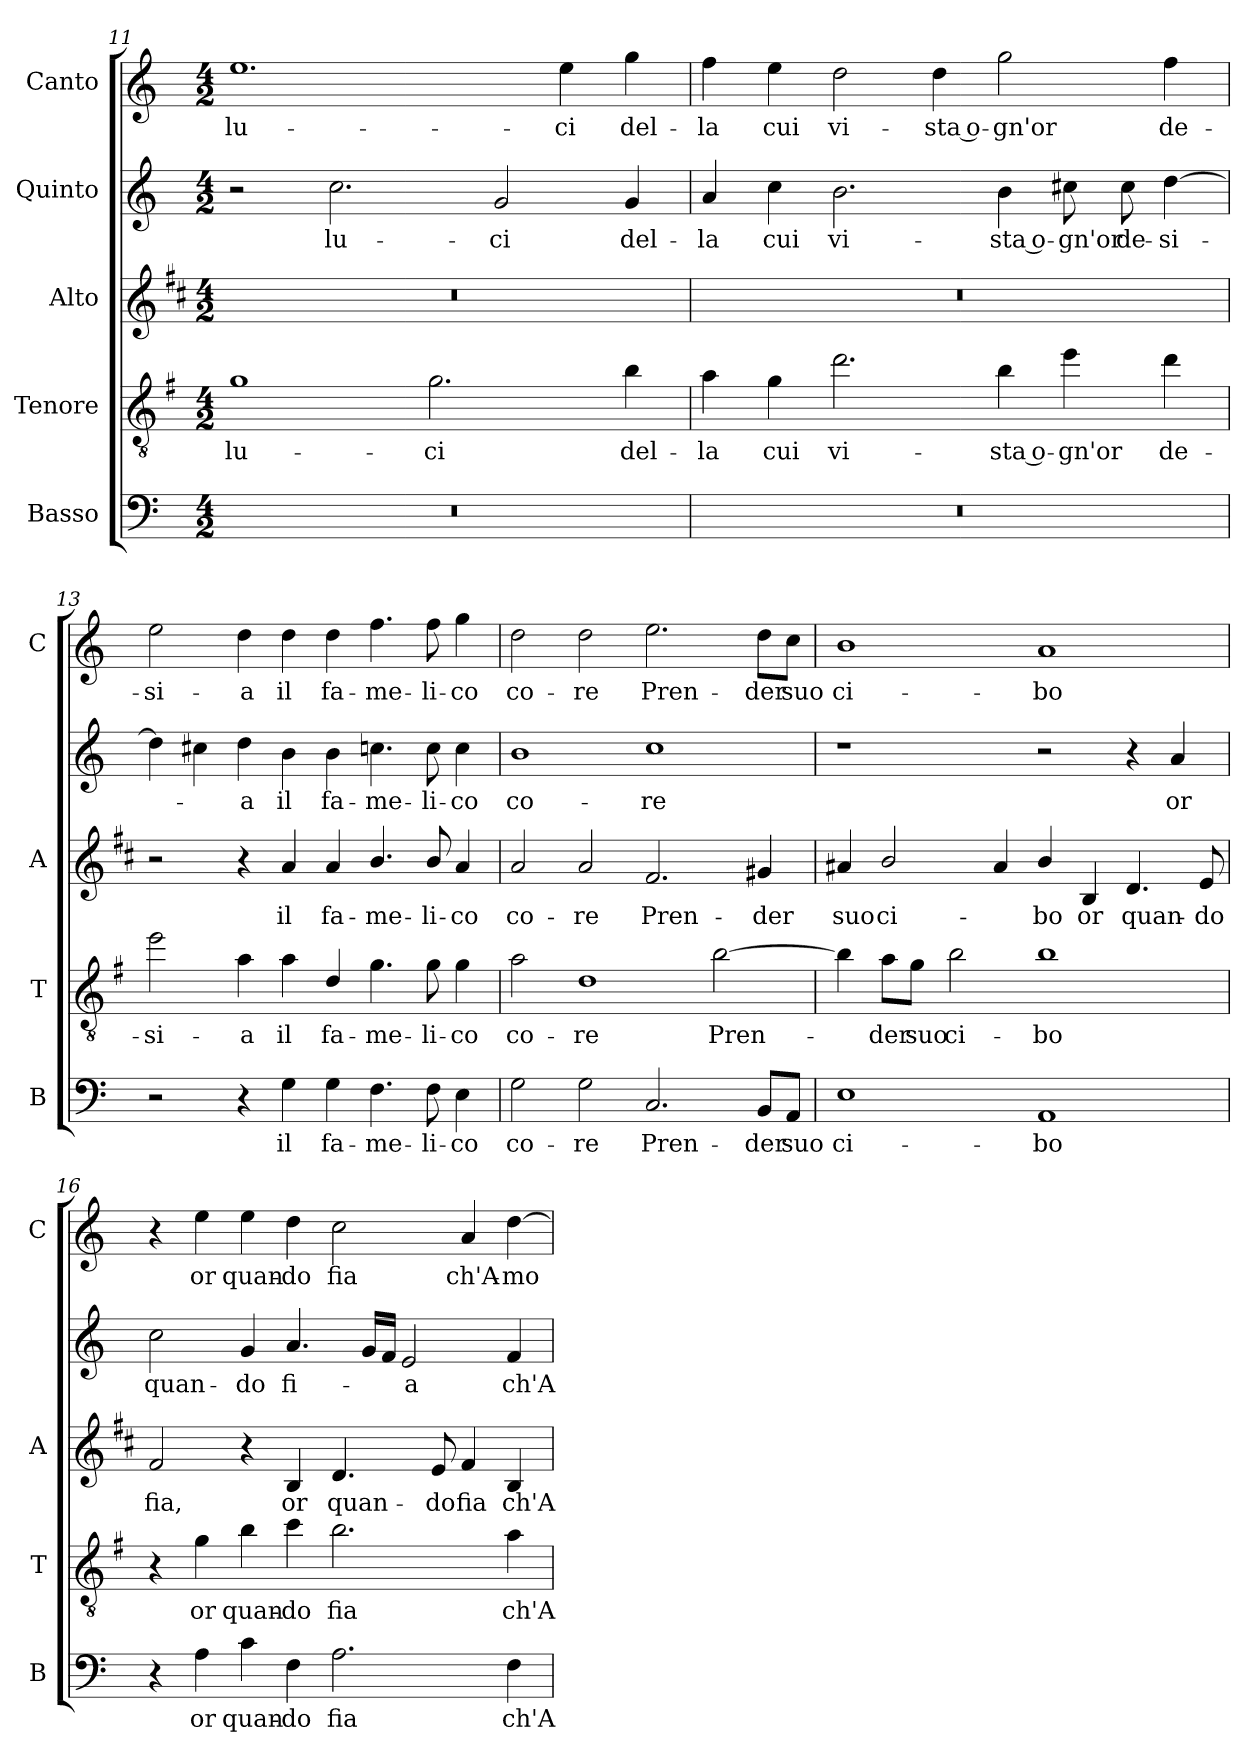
**kern	**text	**kern	**text	**kern	**text	**kern	**text	**kern	**text
*part5	*part5	*part4	*part4	*part3	*part3	*part2	*part2	*part1	*part1
*staff5	*staff5	*staff4	*staff4	*staff3	*staff3	*staff2	*staff2	*staff1	*staff1
*I"Basso	*	*I"Tenore	*	*I"Alto	*	*I"Quinto	*	*I"Canto	*
*I'B	*	*I'T	*	*I'A	*	*	*	*I'C	*
*clefF4	*	*clefGv2	*	*clefG2	*	*clefG2	*	*clefG2	*
*	*	*ITrd4c7	*	*ITrd1c2	*	*	*	*	*
*k[]	*	*k[]	*	*k[]	*	*k[]	*	*k[]	*
*C:	*	*C:	*	*C:	*	*C:	*	*C:	*
*M4/2	*	*M4/2	*	*M4/2	*	*M4/2	*	*M4/2	*
=11	=11	=11	=11	=11	=11	=11	=11	=11	=11
!	!	!	!LO:LY:b	!	!	!	!	!	!LO:LY:b
0r	.	1c	lu-	0r	.	2r	.	1.ee	lu-
!	!	!	!	!	!	!	!LO:LY:b	!	!
.	.	.	.	.	.	2.cc\	lu-	.	.
!	!	!	!LO:LY:b	!	!	!	!	!	!
.	.	2.c\	-ci	.	.	.	.	.	.
!	!	!	!	!	!	!	!LO:LY:b	!	!
.	.	.	.	.	.	2g/	-ci	.	.
!	!	!	!	!	!	!	!	!	!LO:LY:b
.	.	.	.	.	.	.	.	4ee\	-ci
!	!	!	!LO:LY:b	!	!	!	!LO:LY:b	!	!LO:LY:b
.	.	4e\	del-	.	.	4g/	del-	4gg\	del-
!!LO:LB:g=z
=12	=12	=12	=12	=12	=12	=12	=12	=12	=12
!	!	!	!LO:LY:b	!	!	!	!LO:LY:b	!	!LO:LY:b
0r	.	4d\	-la	0r	.	4a/	-la	4ff\	-la
!	!	!	!LO:LY:b	!	!	!	!LO:LY:b	!	!LO:LY:b
.	.	4c\	cui	.	.	4cc\	cui	4ee\	cui
!	!	!	!LO:LY:b	!	!	!	!LO:LY:b	!	!LO:LY:b
.	.	2.g\	vi-	.	.	2.b\	vi-	2dd\	vi-
!	!	!	!	!	!	!	!	!	!LO:LY:b
.	.	.	.	.	.	.	.	4dd\	-sta o-
!	!	!	!LO:LY:b	!	!	!	!LO:LY:b	!	!LO:LY:b
.	.	4e\	-sta o-	.	.	4b\	-sta o-	2gg\	-gn'or
!	!	!	!LO:LY:b	!	!	!	!LO:LY:b	!	!
.	.	4a\	-gn'or	.	.	8cc#X\	-gn'or	.	.
!	!	!	!	!	!	!	!LO:LY:b	!	!
.	.	.	.	.	.	8cc#\	de-	.	.
!	!	!	!LO:LY:b	!	!	!	!LO:LY:b	!	!LO:LY:b
.	.	4g\	de-	.	.	[4dd\	-si-	4ff\	de-
=13	=13	=13	=13	=13	=13	=13	=13	=13	=13
!	!	!	!LO:LY:b	!	!	!	!	!	!LO:LY:b
2r	.	2a\	-si-	2r	.	4dd\]	.	2ee\	-si-
.	.	.	.	.	.	4cc#X\	.	.	.
!	!	!	!LO:LY:b	!	!	!	!LO:LY:b	!	!LO:LY:b
4r	.	4d\	-a	4r	.	4dd\	-a	4dd\	-a
!	!LO:LY:b	!	!LO:LY:b	!	!LO:LY:b	!	!LO:LY:b	!	!LO:LY:b
4G\	il	4d\	il	4g/	il	4b\	il	4dd\	il
!	!LO:LY:b	!	!LO:LY:b	!	!LO:LY:b	!	!LO:LY:b	!	!LO:LY:b
4G\	fa-	4G/	fa-	4g/	fa-	4b\	fa-	4dd\	fa-
!	!LO:LY:b	!	!LO:LY:b	!	!LO:LY:b	!	!LO:LY:b	!	!LO:LY:b
4.F\	-me-	4.c\	-me-	4.a/	-me-	4.ccn\	-me-	4.ff\	-me-
!	!LO:LY:b	!	!LO:LY:b	!	!LO:LY:b	!	!LO:LY:b	!	!LO:LY:b
8F\	-li-	8c\	-li-	8a/	-li-	8cc\	-li-	8ff\	-li-
!	!LO:LY:b	!	!LO:LY:b	!	!LO:LY:b	!	!LO:LY:b	!	!LO:LY:b
4E\	-co	4c\	-co	4g/	-co	4cc\	-co	4gg\	-co
=14	=14	=14	=14	=14	=14	=14	=14	=14	=14
!	!LO:LY:b	!	!LO:LY:b	!	!LO:LY:b	!	!LO:LY:b	!	!LO:LY:b
2G\	co-	2d\	co-	2g/	co-	1b	co-	2dd\	co-
!	!LO:LY:b	!	!LO:LY:b	!	!LO:LY:b	!	!	!	!LO:LY:b
2G\	-re	1G	-re	2g/	-re	.	.	2dd\	-re
!	!LO:LY:b	!	!	!	!LO:LY:b	!	!LO:LY:b	!	!LO:LY:b
2.C/	Pren-	.	.	2.e/	Pren-	1cc	-re	2.ee\	Pren-
!	!	!	!LO:LY:b	!	!	!	!	!	!
.	.	[2e\	Pren-	.	.	.	.	.	.
!	!LO:LY:b	!	!	!	!LO:LY:b	!	!	!	!LO:LY:b
8BB/L	-der	.	.	4f#X/	-der	.	.	8dd\L	-der
!	!LO:LY:b	!	!	!	!	!	!	!	!LO:LY:b
8AA/J	suo	.	.	.	.	.	.	8cc\J	suo
!!LO:LB:g=z
=15	=15	=15	=15	=15	=15	=15	=15	=15	=15
!	!LO:LY:b	!	!	!	!LO:LY:b	!	!	!	!LO:LY:b
1E	ci-	4e\]	.	4g#X/	suo	1r	.	1b	ci-
!	!	!	!LO:LY:b	!	!LO:LY:b	!	!	!	!
.	.	8d\L	-der	2a/	ci-	.	.	.	.
!	!	!	!LO:LY:b	!	!	!	!	!	!
.	.	8c\J	suo	.	.	.	.	.	.
!	!	!	!LO:LY:b	!	!	!	!	!	!
.	.	2e\	ci-	.	.	.	.	.	.
.	.	.	.	4g#/	.	.	.	.	.
!	!LO:LY:b	!	!LO:LY:b	!	!LO:LY:b	!	!	!	!LO:LY:b
1AA	-bo	1e	-bo	4a/	-bo	2r	.	1a	-bo
!	!	!	!	!	!LO:LY:b	!	!	!	!
.	.	.	.	4A/	or	.	.	.	.
!	!	!	!	!	!LO:LY:b	!	!	!	!
.	.	.	.	4.c/	quan-	4r	.	.	.
!	!	!	!	!	!	!	!LO:LY:b	!	!
.	.	.	.	.	.	4a/	or	.	.
!	!	!	!	!	!LO:LY:b	!	!	!	!
.	.	.	.	8d/	-do	.	.	.	.
=16	=16	=16	=16	=16	=16	=16	=16	=16	=16
!	!	!	!	!	!LO:LY:b	!	!LO:LY:b	!	!
4r	.	4r	.	2e/	fia,	2cc\	quan-	4r	.
!	!LO:LY:b	!	!LO:LY:b	!	!	!	!	!	!LO:LY:b
4A\	or	4c\	or	.	.	.	.	4ee\	or
!	!LO:LY:b	!	!LO:LY:b	!	!	!	!LO:LY:b	!	!LO:LY:b
4c\	quan-	4e\	quan-	4r	.	4g/	-do	4ee\	quan-
!	!LO:LY:b	!	!LO:LY:b	!	!LO:LY:b	!	!LO:LY:b	!	!LO:LY:b
4F\	-do	4f\	-do	4A/	or	4.a/	fi-	4dd\	-do
!	!LO:LY:b	!	!LO:LY:b	!	!LO:LY:b	!	!	!	!LO:LY:b
2.A\	fia	2.e\	fia	4.c/	quan-	.	.	2cc\	fia
.	.	.	.	.	.	16g/LL	.	.	.
.	.	.	.	.	.	16f/JJ	.	.	.
!	!	!	!	!	!	!	!LO:LY:b	!	!
.	.	.	.	.	.	2e/	-a	.	.
!	!	!	!	!	!LO:LY:b	!	!	!	!
.	.	.	.	8d/	-do	.	.	.	.
!	!	!	!	!	!LO:LY:b	!	!	!	!LO:LY:b
.	.	.	.	4e/	fia	.	.	4a/	ch'A-
!	!LO:LY:b	!	!LO:LY:b	!	!LO:LY:b	!	!LO:LY:b	!	!LO:LY:b
4F\	ch'A-	4d\	ch'A-	4A/	ch'A-	4f/	ch'A-	[4dd\	-mo-
=	=	=	=	=	=	=	=	=	=
*-	*-	*-	*-	*-	*-	*-	*-	*-	*-
